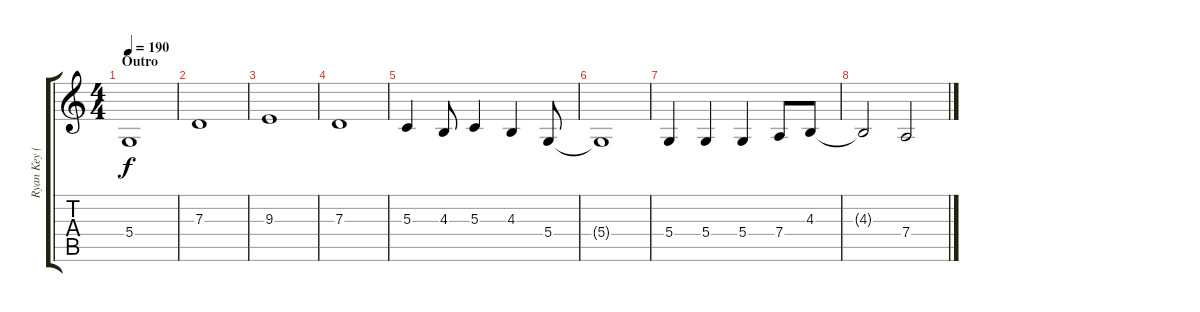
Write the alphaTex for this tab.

\track ("Ryan Key (Lead Vocal)" "Ryan Key (") {instrument clarinet}
\staff {score tabs}
\tuning (E4 B3 G3 D3 A2 E2) {hide}
\ts (4 4)
\section ("" "Outro")
\tempo 190
\clef g2
\ks c
5.4.1{dy f} |
7.3.1 |
9.3.1 |
7.3.1 |
5.3.4 4.3.8 5.3.4 4.3.4 5.4.8 |
5.4{t}.1 |
5.4.4 5.4.4 5.4.4 7.4.8 4.3.8 |
4.3{t}.2 7.4.2
